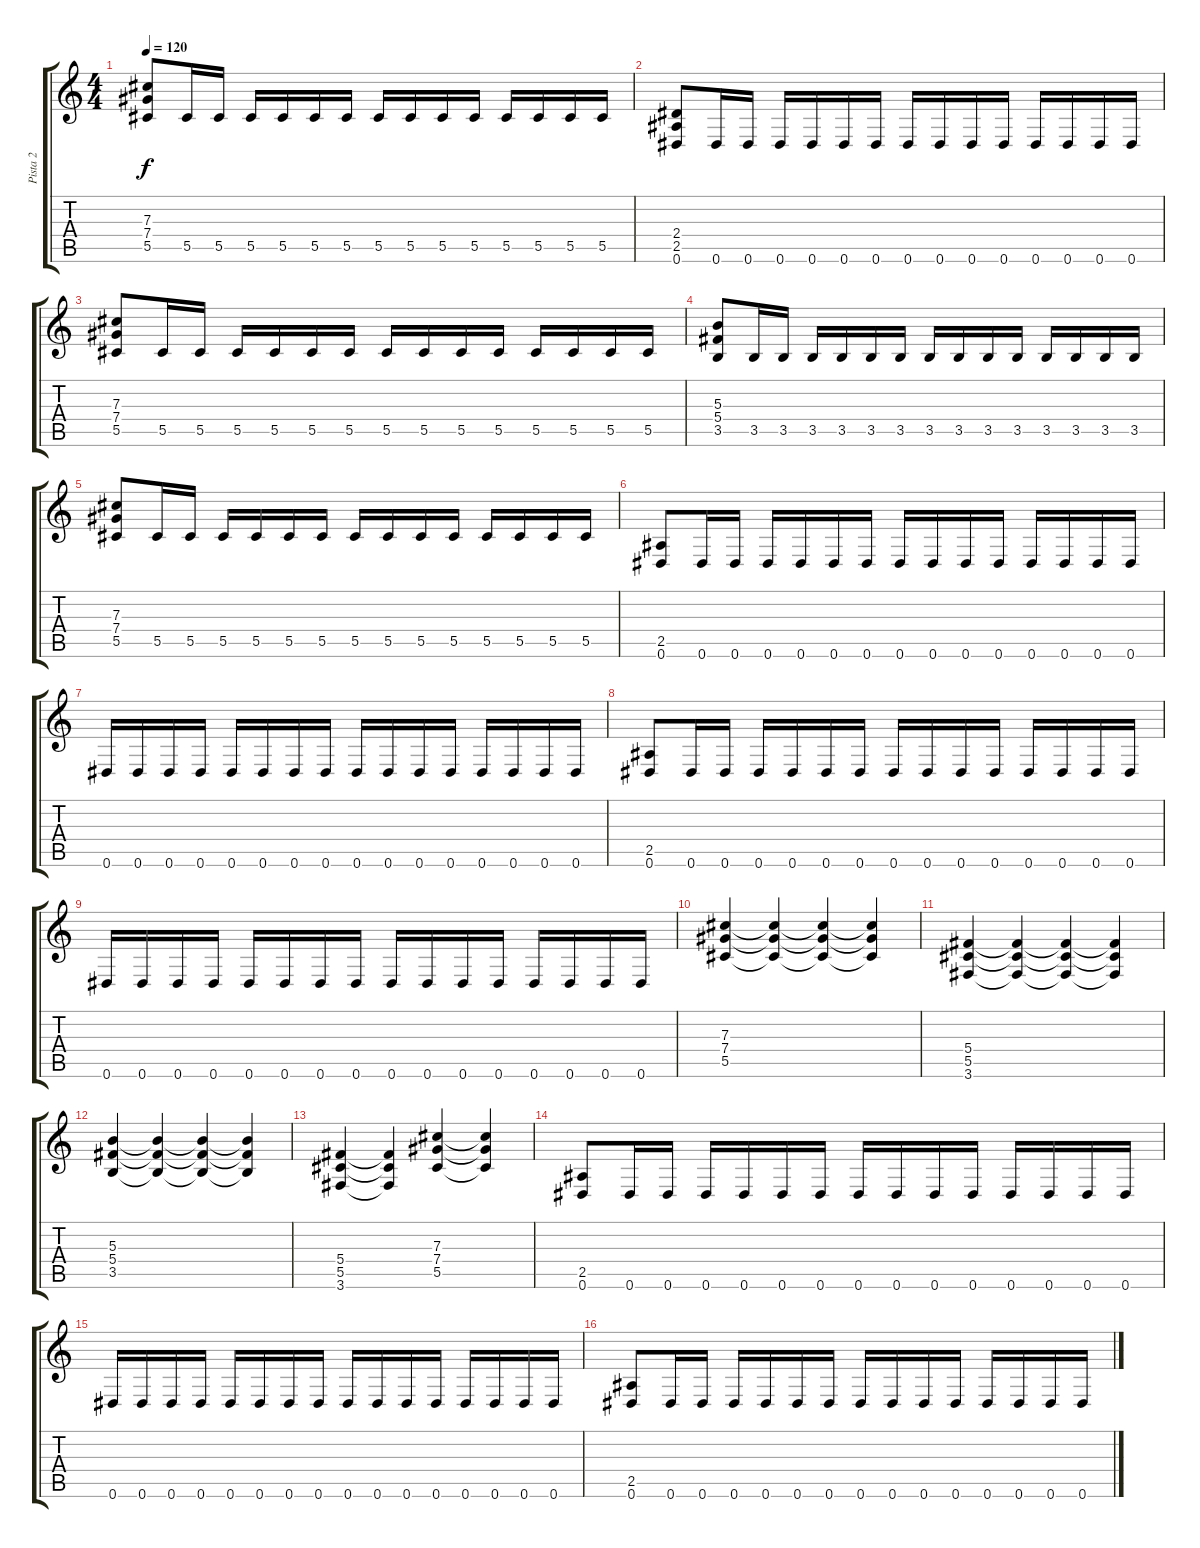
\track ("Pista 2" "Pista 2") {instrument distortionguitar}
\staff {score tabs}
\tuning (Eb4 Bb3 Gb3 Db3 Ab2 Eb2) {hide}
\ts (4 4)
\tempo 120
\clef g2
\ks c
(7.3 7.4 5.5).8{dy f} 5.5.16 5.5.16 5.5.16 5.5.16 5.5.16 5.5.16 5.5.16 5.5.16 5.5.16 5.5.16 5.5.16 5.5.16 5.5.16 5.5.16 |
(2.4 2.5 0.6).8 0.6.16 0.6.16 0.6.16 0.6.16 0.6.16 0.6.16 0.6.16 0.6.16 0.6.16 0.6.16 0.6.16 0.6.16 0.6.16 0.6.16 |
(7.3 7.4 5.5).8 5.5.16 5.5.16 5.5.16 5.5.16 5.5.16 5.5.16 5.5.16 5.5.16 5.5.16 5.5.16 5.5.16 5.5.16 5.5.16 5.5.16 |
(5.3 5.4 3.5).8 3.5.16 3.5.16 3.5.16 3.5.16 3.5.16 3.5.16 3.5.16 3.5.16 3.5.16 3.5.16 3.5.16 3.5.16 3.5.16 3.5.16 |
(7.3 7.4 5.5).8 5.5.16 5.5.16 5.5.16 5.5.16 5.5.16 5.5.16 5.5.16 5.5.16 5.5.16 5.5.16 5.5.16 5.5.16 5.5.16 5.5.16 |
(2.5 0.6).8 0.6.16 0.6.16 0.6.16 0.6.16 0.6.16 0.6.16 0.6.16 0.6.16 0.6.16 0.6.16 0.6.16 0.6.16 0.6.16 0.6.16 |
0.6.16 0.6.16 0.6.16 0.6.16 0.6.16 0.6.16 0.6.16 0.6.16 0.6.16 0.6.16 0.6.16 0.6.16 0.6.16 0.6.16 0.6.16 0.6.16 |
(2.5 0.6).8 0.6.16 0.6.16 0.6.16 0.6.16 0.6.16 0.6.16 0.6.16 0.6.16 0.6.16 0.6.16 0.6.16 0.6.16 0.6.16 0.6.16 |
0.6.16 0.6.16 0.6.16 0.6.16 0.6.16 0.6.16 0.6.16 0.6.16 0.6.16 0.6.16 0.6.16 0.6.16 0.6.16 0.6.16 0.6.16 0.6.16 |
(7.3 7.4 5.5).4 (7.3{t} 7.4{t} 5.5{t}).4 (7.3{t} 7.4{t} 5.5{t}).4 (7.3{t} 7.4{t} 5.5{t}).4 |
(5.4 5.5 3.6).4 (5.4{t} 5.5{t} 3.6{t}).4 (5.4{t} 5.5{t} 3.6{t}).4 (5.4{t} 5.5{t} 3.6{t}).4 |
(5.3 5.4 3.5).4 (5.3{t} 5.4{t} 3.5{t}).4 (5.3{t} 5.4{t} 3.5{t}).4 (5.3{t} 5.4{t} 3.5{t}).4 |
(5.4 5.5 3.6).4 (5.4{t} 5.5{t} 3.6{t}).4 (7.3 7.4 5.5).4 (7.3{t} 7.4{t} 5.5{t}).4 |
(2.5 0.6).8 0.6.16 0.6.16 0.6.16 0.6.16 0.6.16 0.6.16 0.6.16 0.6.16 0.6.16 0.6.16 0.6.16 0.6.16 0.6.16 0.6.16 |
0.6.16 0.6.16 0.6.16 0.6.16 0.6.16 0.6.16 0.6.16 0.6.16 0.6.16 0.6.16 0.6.16 0.6.16 0.6.16 0.6.16 0.6.16 0.6.16 |
(2.5 0.6).8 0.6.16 0.6.16 0.6.16 0.6.16 0.6.16 0.6.16 0.6.16 0.6.16 0.6.16 0.6.16 0.6.16 0.6.16 0.6.16 0.6.16
